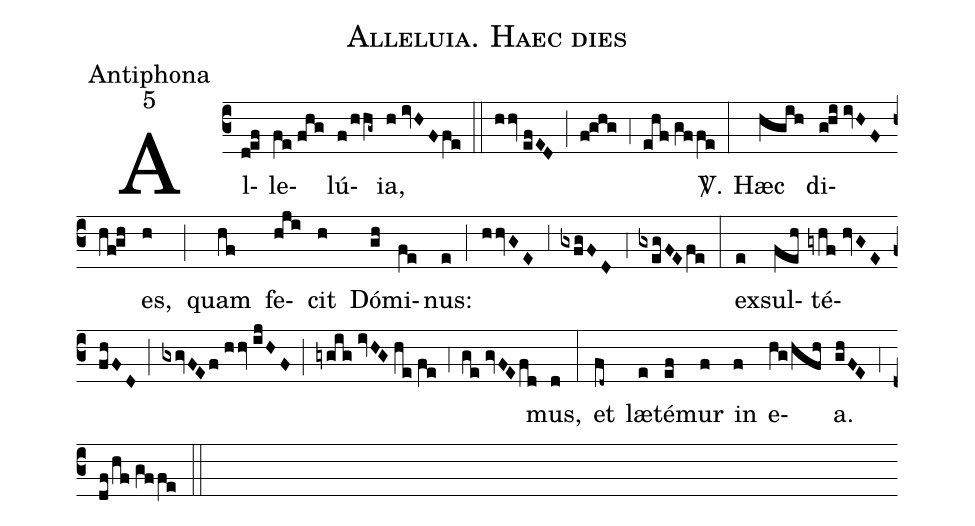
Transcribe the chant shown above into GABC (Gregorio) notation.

name:Alleluia. Haec dies;
office-part:Antiphona;
mode:5;
%%
(c3) Al(d!ef)le(fe//fhg)lú(f/hhg~)ia,(h//ivHFfe) (::)
(hhv//efED) (;) (f!ghg) (,4) (ehf//gffe)
<sp>V/</sp>.(:) Hæc(hgih) di(g!hi//ivHF//hf!gh)es,(h) (;) quam(hf) fe(hji)cit(h) Dó(gh)mi(fe)nus:(e) (;) (hhvGE) (,3) (gxfgFD) (,4) (gxegFEfe) (:)
ex(e)sul(feh)té(gyhf//hvGE//fhFD;gxgvFEf//hhv//ijHF;gygig//ivHG//he//fe;4ge//gvFEfd)mus,(d) (:)
et(fd~) læ(e)té(ef)mur(f) in(f) e(hg/hfh)a.(ghFE) (,4) (df/hf//gffe) (::)
